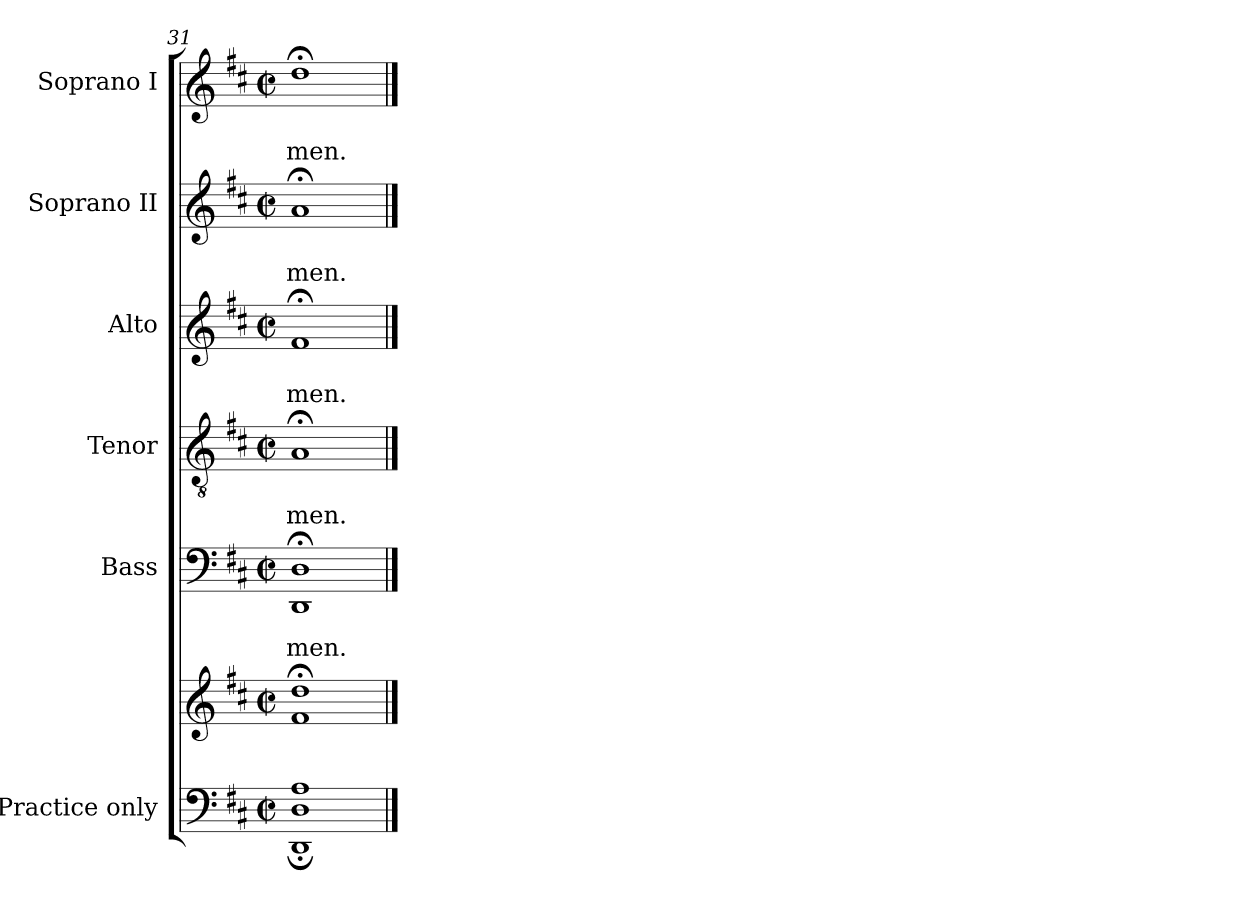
**kern	**kern	**kern	**text	**text	**kern	**text	**text	**kern	**text	**text	**kern	**text	**text	**kern	**text	**text
*part6	*part6	*part5	*part5	*part5	*part4	*part4	*part4	*part3	*part3	*part3	*part2	*part2	*part2	*part1	*part1	*part1
*staff7	*staff6	*staff5	*staff5	*staff5	*staff4	*staff4	*staff4	*staff3	*staff3	*staff3	*staff2	*staff2	*staff2	*staff1	*staff1	*staff1
*I"Practice only	*	*I"Bass	*	*	*I"Tenor	*	*	*I"Alto	*	*	*I"Soprano II	*	*	*I"Soprano I	*	*
*	*	*I'B	*	*	*I'T	*	*	*I'A	*	*	*I'S II	*	*	*I'S I	*	*
*clefF4	*clefG2	*clefF4	*	*	*clefGv2	*	*	*clefG2	*	*	*clefG2	*	*	*clefG2	*	*
*k[f#c#]	*k[f#c#]	*k[f#c#]	*	*	*k[f#c#]	*	*	*k[f#c#]	*	*	*k[f#c#]	*	*	*k[f#c#]	*	*
*D:	*D:	*D:	*	*	*D:	*	*	*D:	*	*	*D:	*	*	*D:	*	*
*M2/2	*M2/2	*M2/2	*	*	*M2/2	*	*	*M2/2	*	*	*M2/2	*	*	*M2/2	*	*
*met(c|)	*met(c|)	*met(c|)	*	*	*met(c|)	*	*	*met(c|)	*	*	*met(c|)	*	*	*met(c|)	*	*
=31	=31	=31	=31	=31	=31	=31	=31	=31	=31	=31	=31	=31	=31	=31	=31	=31
*^	*^	*	*	*	*	*	*	*	*	*	*	*	*	*	*	*
!	!	!	!	!	!	!LO:LY:b	!	!	!LO:LY:b	!	!	!LO:LY:b	!	!	!LO:LY:b	!	!	!LO:LY:b
1ryy	1DD\; 1D\; 1A\;	1f#/;< 1dd/;<	1ryy	1DD;< 1D;<	.	men.	1A;<	.	men.	1f#;<	.	men.	1a;<	.	men.	1dd;<	.	men.
*v	*v	*	*	*	*	*	*	*	*	*	*	*	*	*	*	*	*	*
*	*v	*v	*	*	*	*	*	*	*	*	*	*	*	*	*	*	*
==	==	==	==	==	==	==	==	==	==	==	==	==	==	==	==	==
*-	*-	*-	*-	*-	*-	*-	*-	*-	*-	*-	*-	*-	*-	*-	*-	*-
